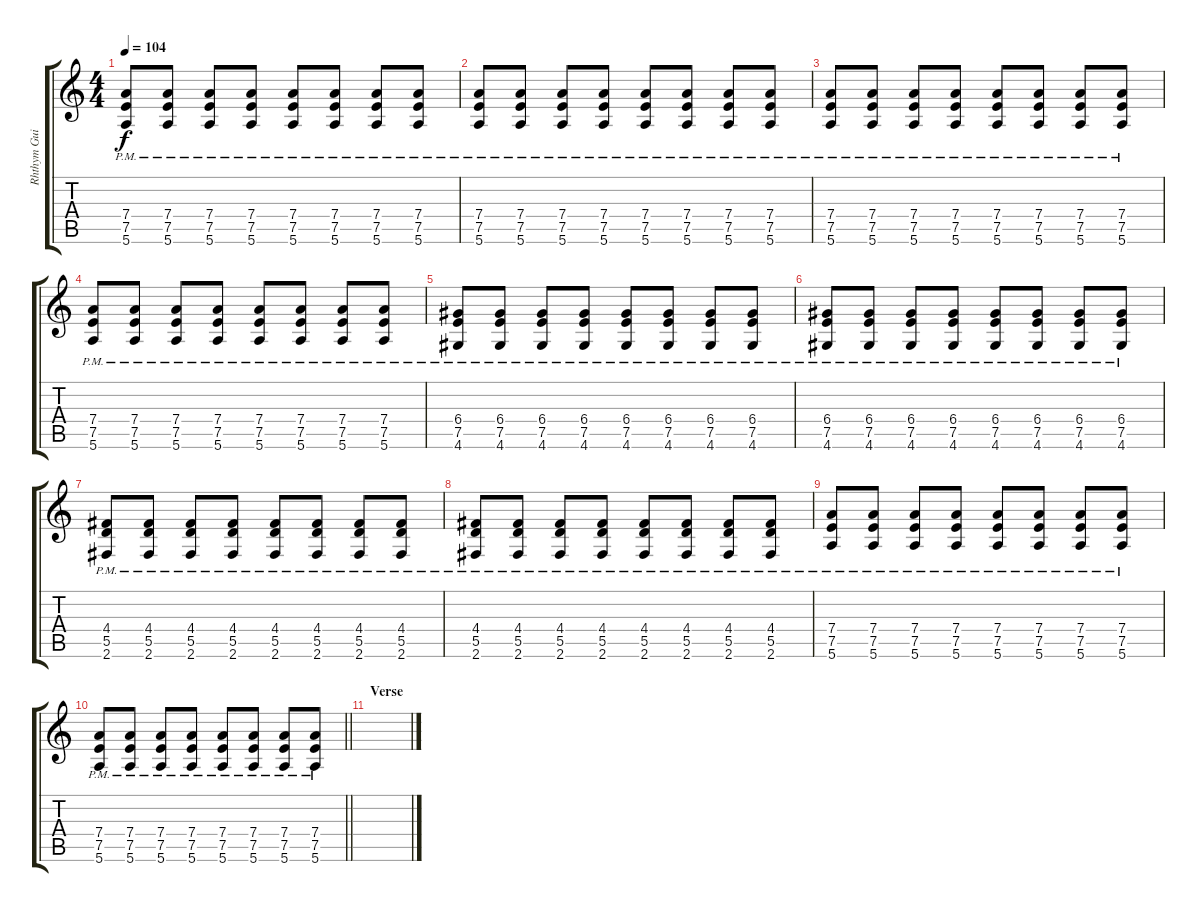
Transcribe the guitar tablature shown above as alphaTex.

\track ("Rhthym Guitar 1" "Rhthym Gui") {instrument acousticguitarsteel}
\staff {score tabs}
\tuning (E4 B3 G3 D3 A2 E2) {hide}
\ts (4 4)
\tempo 104
\clef g2
\ks c
(7.4{pm} 7.5{pm} 5.6{pm}).8{dy f} (7.4{pm} 7.5{pm} 5.6{pm}).8 (7.4{pm} 7.5{pm} 5.6{pm}).8 (7.4{pm} 7.5{pm} 5.6{pm}).8 (7.4{pm} 7.5{pm} 5.6{pm}).8 (7.4{pm} 7.5{pm} 5.6{pm}).8 (7.4{pm} 7.5{pm} 5.6{pm}).8 (7.4{pm} 7.5{pm} 5.6{pm}).8 |
(7.4{pm} 7.5{pm} 5.6{pm}).8 (7.4{pm} 7.5{pm} 5.6{pm}).8 (7.4{pm} 7.5{pm} 5.6{pm}).8 (7.4{pm} 7.5{pm} 5.6{pm}).8 (7.4{pm} 7.5{pm} 5.6{pm}).8 (7.4{pm} 7.5{pm} 5.6{pm}).8 (7.4{pm} 7.5{pm} 5.6{pm}).8 (7.4{pm} 7.5{pm} 5.6{pm}).8 |
(7.4{pm} 7.5{pm} 5.6{pm}).8 (7.4{pm} 7.5{pm} 5.6{pm}).8 (7.4{pm} 7.5{pm} 5.6{pm}).8 (7.4{pm} 7.5{pm} 5.6{pm}).8 (7.4{pm} 7.5{pm} 5.6{pm}).8 (7.4{pm} 7.5{pm} 5.6{pm}).8 (7.4{pm} 7.5{pm} 5.6{pm}).8 (7.4{pm} 7.5{pm} 5.6{pm}).8 |
(7.4{pm} 7.5{pm} 5.6{pm}).8 (7.4{pm} 7.5{pm} 5.6{pm}).8 (7.4{pm} 7.5{pm} 5.6{pm}).8 (7.4{pm} 7.5{pm} 5.6{pm}).8 (7.4{pm} 7.5{pm} 5.6{pm}).8 (7.4{pm} 7.5{pm} 5.6{pm}).8 (7.4{pm} 7.5{pm} 5.6{pm}).8 (7.4{pm} 7.5{pm} 5.6{pm}).8 |
(6.4{pm} 7.5{pm} 4.6{pm}).8 (6.4{pm} 7.5{pm} 4.6{pm}).8 (6.4{pm} 7.5{pm} 4.6{pm}).8 (6.4{pm} 7.5{pm} 4.6{pm}).8 (6.4{pm} 7.5{pm} 4.6{pm}).8 (6.4{pm} 7.5{pm} 4.6{pm}).8 (6.4{pm} 7.5{pm} 4.6{pm}).8 (6.4{pm} 7.5{pm} 4.6{pm}).8 |
(6.4{pm} 7.5{pm} 4.6{pm}).8 (6.4{pm} 7.5{pm} 4.6{pm}).8 (6.4{pm} 7.5{pm} 4.6{pm}).8 (6.4{pm} 7.5{pm} 4.6{pm}).8 (6.4{pm} 7.5{pm} 4.6{pm}).8 (6.4{pm} 7.5{pm} 4.6{pm}).8 (6.4{pm} 7.5{pm} 4.6{pm}).8 (6.4{pm} 7.5{pm} 4.6{pm}).8 |
(4.4{pm} 5.5{pm} 2.6).8 (4.4{pm} 5.5{pm} 2.6).8 (4.4{pm} 5.5{pm} 2.6).8 (4.4{pm} 5.5{pm} 2.6).8 (4.4{pm} 5.5{pm} 2.6).8 (4.4{pm} 5.5{pm} 2.6).8 (4.4{pm} 5.5{pm} 2.6).8 (4.4{pm} 5.5{pm} 2.6).8 |
(4.4{pm} 5.5{pm} 2.6).8 (4.4{pm} 5.5{pm} 2.6).8 (4.4{pm} 5.5{pm} 2.6).8 (4.4{pm} 5.5{pm} 2.6).8 (4.4{pm} 5.5{pm} 2.6).8 (4.4{pm} 5.5{pm} 2.6).8 (4.4{pm} 5.5{pm} 2.6).8 (4.4{pm} 5.5{pm} 2.6).8 |
(7.4{pm} 7.5{pm} 5.6{pm}).8 (7.4{pm} 7.5{pm} 5.6{pm}).8 (7.4{pm} 7.5{pm} 5.6{pm}).8 (7.4{pm} 7.5{pm} 5.6{pm}).8 (7.4{pm} 7.5{pm} 5.6{pm}).8 (7.4{pm} 7.5{pm} 5.6{pm}).8 (7.4{pm} 7.5{pm} 5.6{pm}).8 (7.4{pm} 7.5{pm} 5.6{pm}).8 |
\barLineRight lightlight
(7.4{pm} 7.5{pm} 5.6{pm}).8 (7.4{pm} 7.5{pm} 5.6{pm}).8 (7.4{pm} 7.5{pm} 5.6{pm}).8 (7.4{pm} 7.5{pm} 5.6{pm}).8 (7.4{pm} 7.5{pm} 5.6{pm}).8 (7.4{pm} 7.5{pm} 5.6{pm}).8 (7.4{pm} 7.5{pm} 5.6{pm}).8 (7.4{pm} 7.5{pm} 5.6{pm}).8 |
\section ("" "Verse")
